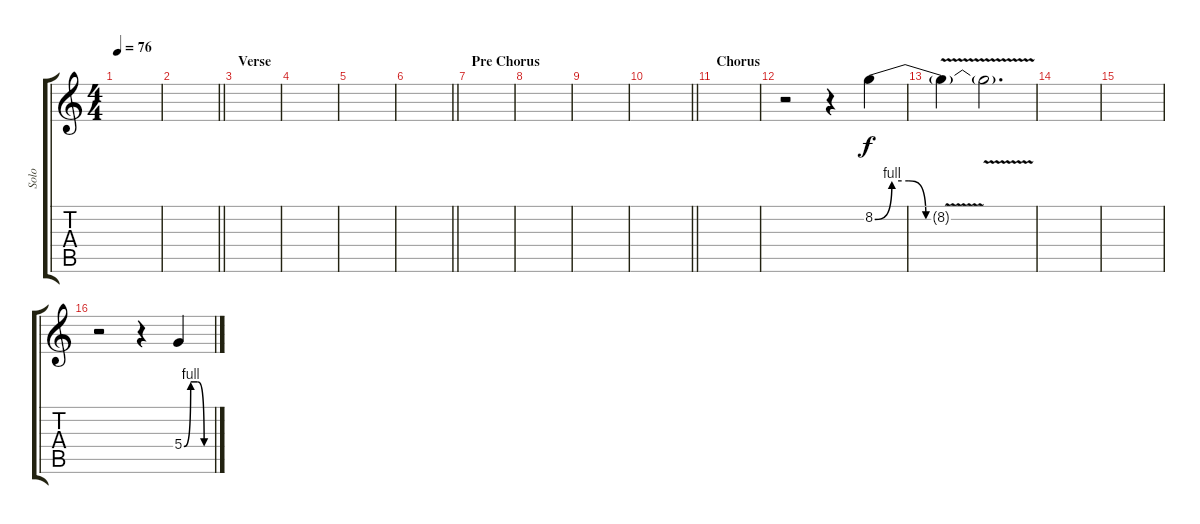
\track ("Solo" "Solo") {instrument distortionguitar}
\staff {score tabs}
\tuning (E4 B3 G3 D3 A2 E2) {hide}
\ts (4 4)
\tempo 76
\clef g2
\ks c
|
\barLineRight lightlight
|
\section ("" "Verse")
|
|
|
\barLineRight lightlight
|
\section ("" "Pre Chorus")
|
|
|
\barLineRight lightlight
|
\section ("" "Chorus")
|
r.2 r.4 8.2{be (custom 0 0 15 4 30 4 45 0 60 0)}.4 |
8.2{v t}.4 8.2{t}.2{d} |
|
|
r.2 r.4 5.4{be (custom 0 0 15 4 30 4 45 0 60 0)}.4
